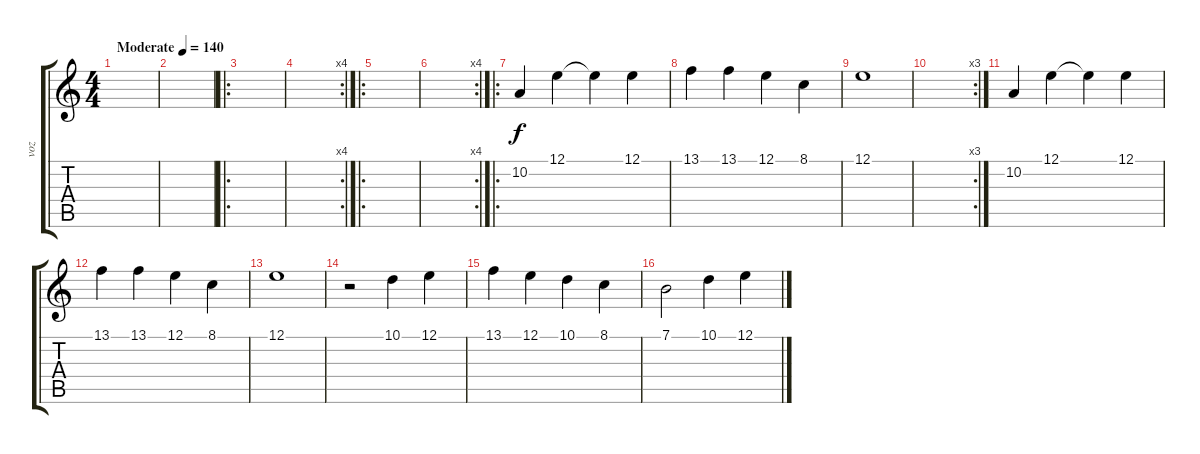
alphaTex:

\track ("voz" "voz") {instrument flute}
\staff {score tabs}
\tuning (E4 B3 G3 D3 A2 E2) {hide}
\ts (4 4)
\tempo (140 "Moderate")
\clef g2
\ks c
|
|
\ro
|
\rc 4
|
\ro
|
\rc 4
|
\ro
10.2.4 12.1.4 12.1{t}.4 12.1.4 |
13.1.4 13.1.4 12.1.4 8.1.4 |
12.1.1 |
\rc 3
|
10.2.4 12.1.4 12.1{t}.4 12.1.4 |
13.1.4 13.1.4 12.1.4 8.1.4 |
12.1.1 |
r.2 10.1.4 12.1.4 |
13.1.4 12.1.4 10.1.4 8.1.4 |
7.1.2 10.1.4 12.1.4
